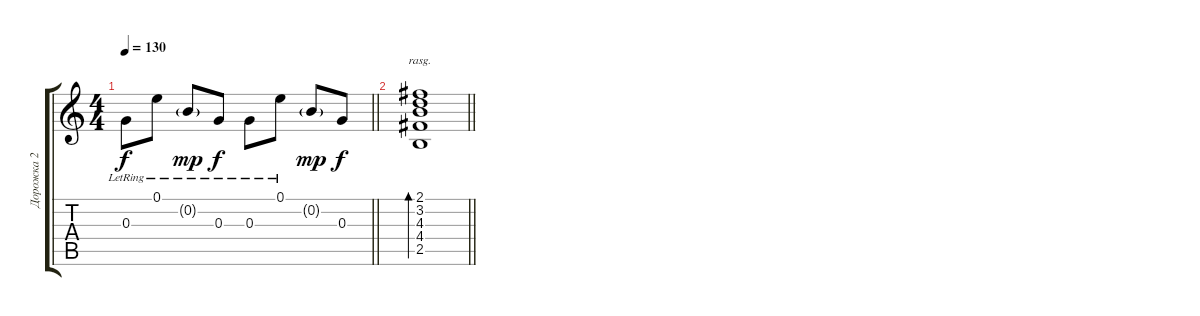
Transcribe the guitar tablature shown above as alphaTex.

\track ("Дорожка 2" "Дорожка 2") {instrument acousticguitarsteel}
\staff {score tabs}
\tuning (E4 B3 G3 D3 A2 E2) {hide}
\ts (4 4)
\tempo 130
\clef g2
\barLineRight lightlight
\ks c
0.3{lr}.8{dy f} 0.1{lr}.8 0.2{g lr}.8{dy mp} 0.3{lr}.8{dy f} 0.3{lr}.8 0.1{lr}.8 0.2{g}.8{dy mp} 0.3.8{dy f} |
\barLineRight lightlight
(2.1 3.2 4.3 4.4 2.5).1{bd 120 rasg ii}
